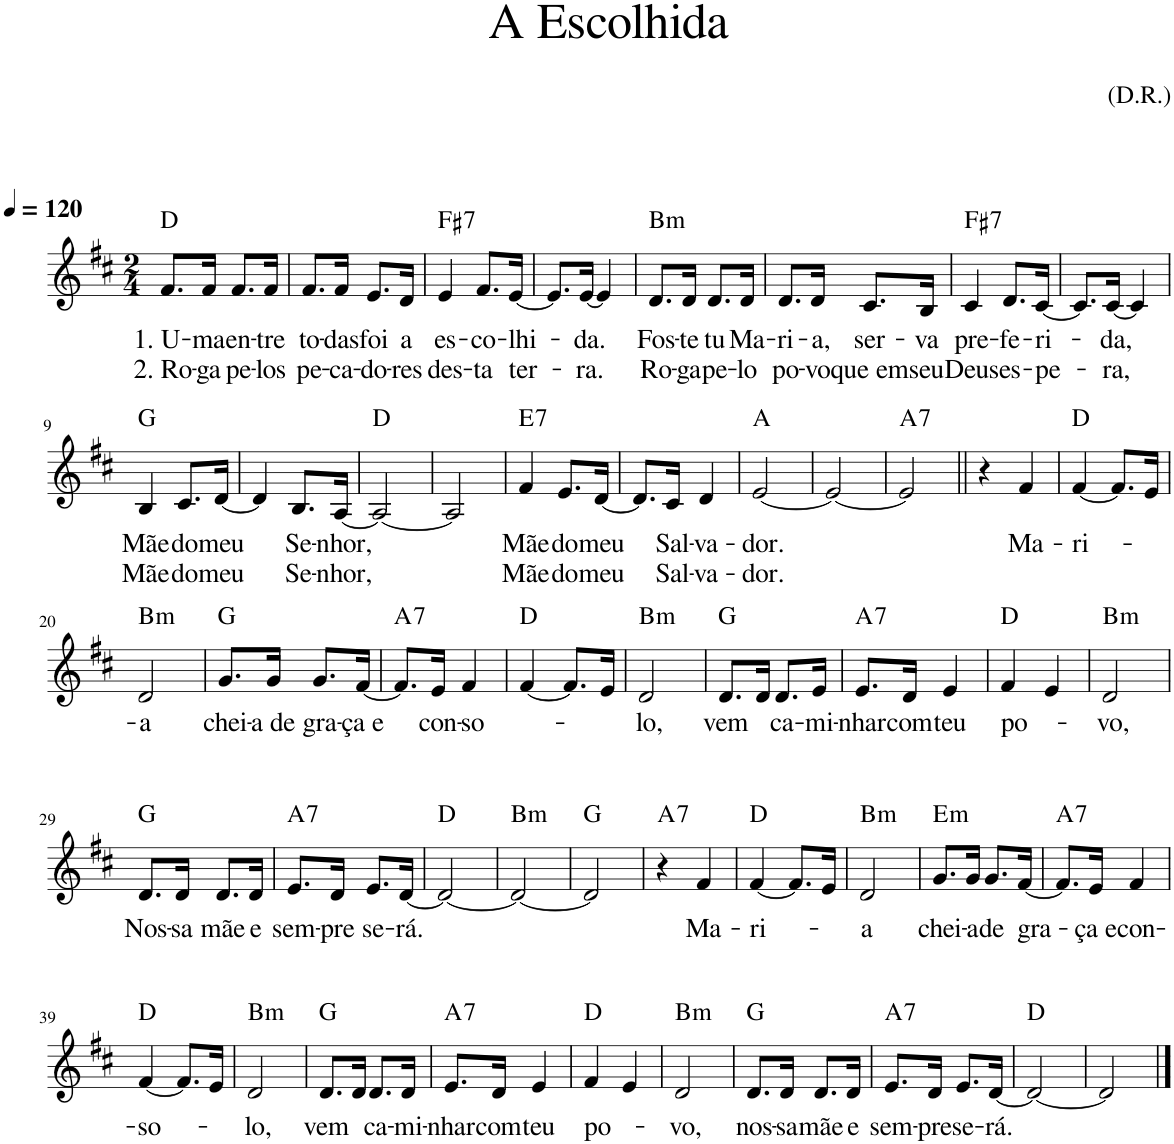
**kern	**text	**text	**harte
*part1	*part1	*part1	*part1
*staff1	*staff1	*staff1	*
*I"Voz	*	*	*
*I'Vo.	*	*	*
*clefG2	*	*	*
*k[f#c#]	*	*	*
*M2/4	*	*	*
*MM120	*	*	*
=1	=1	=1	=1
!	!LO:LY:b	!LO:LY:b	!
8.f#/L	1. U-	2. Ro-	D:maj
!	!LO:LY:b	!LO:LY:b	!
16f#/Jk	-ma	-ga	.
!	!LO:LY:b	!LO:LY:b	!
8.f#/L	en-	pe-	.
!	!LO:LY:b	!LO:LY:b	!
16f#/Jk	-tre	-los	.
=2	=2	=2	=2
!	!LO:LY:b	!LO:LY:b	!
8.f#/L	to-	pe-	.
!	!LO:LY:b	!LO:LY:b	!
16f#/Jk	-das	-ca-	.
!	!LO:LY:b	!LO:LY:b	!
8.e/L	foi	-do-	.
!	!LO:LY:b	!LO:LY:b	!
16d/Jk	a	-res	.
=3	=3	=3	=3
!	!LO:LY:b	!LO:LY:b	!LO:H:kt=7
4e/	es-	des-	F#:7
!	!LO:LY:b	!LO:LY:b	!
8.f#/L	-co-	-ta	.
!	!LO:LY:b	!LO:LY:b	!
[16e/Jk	-lhi-	ter-	.
=4	=4	=4	=4
8.e/L]	.	.	.
!	!LO:LY:b	!LO:LY:b	!
[16e/Jk	-da.	-ra.	.
4e/]	.	.	.
=5	=5	=5	=5
!	!LO:LY:b	!LO:LY:b	!LO:H:kt=m
8.d/L	Fos-	Ro-	B:min
!	!LO:LY:b	!LO:LY:b	!
16d/Jk	-te	-ga	.
!	!LO:LY:b	!LO:LY:b	!
8.d/L	tu	pe-	.
!	!LO:LY:b	!LO:LY:b	!
16d/Jk	Ma-	-lo	.
=6	=6	=6	=6
!	!LO:LY:b	!LO:LY:b	!
8.d/L	-ri-	po-	.
!	!LO:LY:b	!LO:LY:b	!
16d/Jk	-a,	-vo	.
!	!LO:LY:b	!LO:LY:b	!
8.c#/L	ser-	que em	.
!	!LO:LY:b	!LO:LY:b	!
16B/Jk	-va	seu	.
=7	=7	=7	=7
!	!LO:LY:b	!LO:LY:b	!LO:H:kt=7
4c#/	pre-	Deus	F#:7
!	!LO:LY:b	!LO:LY:b	!
8.d/L	-fe-	es-	.
!	!LO:LY:b	!LO:LY:b	!
[16c#/Jk	-ri-	-pe-	.
=8	=8	=8	=8
8.c#/L]	.	.	.
!	!LO:LY:b	!LO:LY:b	!
[16c#/Jk	-da,	-ra,	.
4c#/]	.	.	.
!!LO:LB:g=z
=9	=9	=9	=9
!	!LO:LY:b	!LO:LY:b	!
4B/	Mãe	Mãe	G:maj
!	!LO:LY:b	!LO:LY:b	!
8.c#/L	do	do	.
!	!LO:LY:b	!LO:LY:b	!
[16d/Jk	meu	meu	.
=10	=10	=10	=10
4d/]	.	.	.
!	!LO:LY:b	!LO:LY:b	!
8.B/L	Se-	Se-	.
!	!LO:LY:b	!LO:LY:b	!
[16A/Jk	-nhor,	-nhor,	.
=11	=11	=11	=11
2A/_	.	.	D:maj
=12	=12	=12	=12
2A/]	.	.	.
=13	=13	=13	=13
!	!LO:LY:b	!LO:LY:b	!LO:H:kt=7
4f#/	Mãe	Mãe	E:7
!	!LO:LY:b	!LO:LY:b	!
8.e/L	do	do	.
!	!LO:LY:b	!LO:LY:b	!
[16d/Jk	meu	meu	.
=14	=14	=14	=14
8.d/L]	.	.	.
!	!LO:LY:b	!LO:LY:b	!
16c#/Jk	Sal-	Sal-	.
!	!LO:LY:b	!LO:LY:b	!
4d/	-va-	-va-	.
=15	=15	=15	=15
!	!LO:LY:b	!LO:LY:b	!
[2e/	-dor.	-dor.	A:maj
=16	=16	=16	=16
2e/_	.	.	.
=17	=17	=17	=17
!	!	!	!LO:H:kt=7
2e/]	.	.	A:7
=18||	=18||	=18||	=18||
4r	.	.	.
!	!LO:LY:b	!	!
4f#/	Ma-	.	.
=19	=19	=19	=19
!	!LO:LY:b	!	!
[4f#/	-ri-	.	D:maj
8.f#/L]	.	.	.
16e/Jk	.	.	.
!!LO:LB:g=z
=20	=20	=20	=20
!	!LO:LY:b	!	!LO:H:kt=m
2d/	-a	.	B:min
=21	=21	=21	=21
!	!LO:LY:b	!	!
8.g/L	chei-	.	G:maj
!	!LO:LY:b	!	!
16g/Jk	-a de	.	.
!	!LO:LY:b	!	!
8.g/L	gra-	.	.
!	!LO:LY:b	!	!
[16f#/Jk	-ça e	.	.
=22	=22	=22	=22
!	!	!	!LO:H:kt=7
8.f#/L]	.	.	A:7
!	!LO:LY:b	!	!
16e/Jk	con-	.	.
!	!LO:LY:b	!	!
4f#/	-so-	.	.
=23	=23	=23	=23
[4f#/	.	.	D:maj
8.f#/L]	.	.	.
16e/Jk	.	.	.
=24	=24	=24	=24
!	!LO:LY:b	!	!LO:H:kt=m
2d/	lo,	.	B:min
=25	=25	=25	=25
!	!LO:LY:b	!	!
8.d/L	vem	.	G:maj
16d/Jk	.	.	.
!	!LO:LY:b	!	!
8.d/L	ca-	.	.
!	!LO:LY:b	!	!
16e/Jk	-mi-	.	.
=26	=26	=26	=26
!	!LO:LY:b	!	!LO:H:kt=7
8.e/L	-nhar	.	A:7
!	!LO:LY:b	!	!
16d/Jk	com	.	.
!	!LO:LY:b	!	!
4e/	teu	.	.
=27	=27	=27	=27
!	!LO:LY:b	!	!
4f#/	po-	.	D:maj
4e/	.	.	.
=28	=28	=28	=28
!	!LO:LY:b	!	!LO:H:kt=m
2d/	-vo,	.	B:min
!!LO:LB:g=z
=29	=29	=29	=29
!	!LO:LY:b	!	!
8.d/L	Nos-	.	G:maj
!	!LO:LY:b	!	!
16d/Jk	-sa	.	.
!	!LO:LY:b	!	!
8.d/L	mãe	.	.
!	!LO:LY:b	!	!
16d/Jk	e	.	.
=30	=30	=30	=30
!	!LO:LY:b	!	!LO:H:kt=7
8.e/L	sem-	.	A:7
!	!LO:LY:b	!	!
16d/Jk	-pre	.	.
!	!LO:LY:b	!	!
8.e/L	se-	.	.
!	!LO:LY:b	!	!
[16d/Jk	-rá.	.	.
=31	=31	=31	=31
2d/_	.	.	D:maj
=32	=32	=32	=32
!	!	!	!LO:H:kt=m
2d/_	.	.	B:min
=33	=33	=33	=33
2d/]	.	.	G:maj
=34	=34	=34	=34
!	!	!	!LO:H:kt=7
4r	.	.	A:7
!	!LO:LY:b	!	!
4f#/	Ma-	.	.
=35	=35	=35	=35
!	!LO:LY:b	!	!
[4f#/	-ri-	.	D:maj
8.f#/L]	.	.	.
16e/Jk	.	.	.
=36	=36	=36	=36
!	!LO:LY:b	!	!LO:H:kt=m
2d/	-a	.	B:min
=37	=37	=37	=37
!	!LO:LY:b	!	!LO:H:kt=m
8.g/L	chei-	.	E:min
!	!LO:LY:b	!	!
16g/Jk	-a	.	.
!	!LO:LY:b	!	!
8.g/L	de	.	.
!	!LO:LY:b	!	!
[16f#/Jk	gra-	.	.
=38	=38	=38	=38
!	!	!	!LO:H:kt=7
8.f#/L]	.	.	A:7
!	!LO:LY:b	!	!
16e/Jk	-ça e	.	.
!	!LO:LY:b	!	!
4f#/	con-	.	.
!!LO:LB:g=z
=39	=39	=39	=39
!	!LO:LY:b	!	!
[4f#/	-so-	.	D:maj
8.f#/L]	.	.	.
16e/Jk	.	.	.
=40	=40	=40	=40
!	!LO:LY:b	!	!LO:H:kt=m
2d/	-lo,	.	B:min
=41	=41	=41	=41
!	!LO:LY:b	!	!
8.d/L	vem	.	G:maj
16d/Jk	.	.	.
!	!LO:LY:b	!	!
8.d/L	ca-	.	.
!	!LO:LY:b	!	!
16d/Jk	-mi-	.	.
=42	=42	=42	=42
!	!LO:LY:b	!	!LO:H:kt=7
8.e/L	-nhar	.	A:7
!	!LO:LY:b	!	!
16d/Jk	com	.	.
!	!LO:LY:b	!	!
4e/	teu	.	.
=43	=43	=43	=43
!	!LO:LY:b	!	!
4f#/	po-	.	D:maj
4e/	.	.	.
=44	=44	=44	=44
!	!LO:LY:b	!	!LO:H:kt=m
2d/	-vo,	.	B:min
=45	=45	=45	=45
!	!LO:LY:b	!	!
8.d/L	nos-	.	G:maj
!	!LO:LY:b	!	!
16d/Jk	-sa	.	.
!	!LO:LY:b	!	!
8.d/L	mãe	.	.
!	!LO:LY:b	!	!
16d/Jk	e	.	.
=46	=46	=46	=46
!	!LO:LY:b	!	!LO:H:kt=7
8.e/L	sem-	.	A:7
!	!LO:LY:b	!	!
16d/Jk	-pre	.	.
!	!LO:LY:b	!	!
8.e/L	se-	.	.
!	!LO:LY:b	!	!
[16d/Jk	-rá.	.	.
=47	=47	=47	=47
2d/_	.	.	D:maj
=48	=48	=48	=48
2d/]	.	.	.
==	==	==	==
*-	*-	*-	*-
